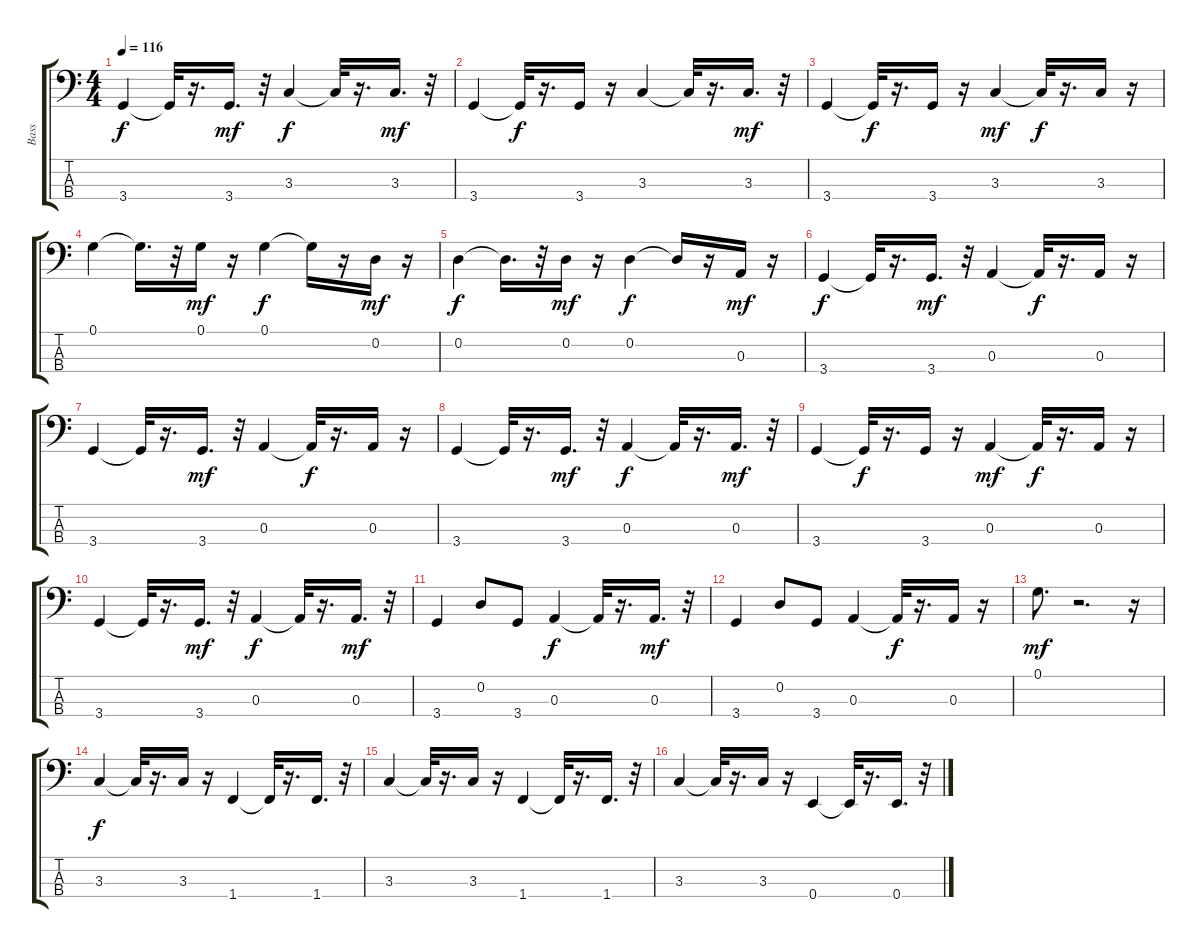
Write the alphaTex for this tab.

\track ("Bass    " "Bass    ") {instrument fretlessbass}
\staff {score tabs}
\tuning (G2 D2 A1 E1) {hide}
\ts (4 4)
\tempo 116
\clef f4
\ks c
3.4.4{dy f} 3.4{t}.32 r.16{d} 3.4.16{d dy mf} r.32 3.3.4{dy f} 3.3{t}.32 r.16{d} 3.3.16{d dy mf} r.32 |
3.4.4 3.4{t}.32{dy f} r.16{d} 3.4.16 r.16 3.3.4 3.3{t}.32 r.16{d} 3.3.16{d dy mf} r.32 |
3.4.4 3.4{t}.32{dy f} r.16{d} 3.4.16 r.16 3.3.4{dy mf} 3.3{t}.32{dy f} r.16{d} 3.3.16 r.16 |
0.1.4 0.1{t}.16{d} r.32 0.1.16{dy mf} r.16 0.1.4{dy f} 0.1{t}.16 r.16 0.2.16{dy mf} r.16 |
0.2.4{dy f} 0.2{t}.16{d} r.32 0.2.16{dy mf} r.16 0.2.4{dy f} 0.2{t}.16 r.16 0.3.16{dy mf} r.16 |
3.4.4{dy f} 3.4{t}.32 r.16{d} 3.4.16{d dy mf} r.32 0.3.4 0.3{t}.32{dy f} r.16{d} 0.3.16 r.16 |
3.4.4 3.4{t}.32 r.16{d} 3.4.16{d dy mf} r.32 0.3.4 0.3{t}.32{dy f} r.16{d} 0.3.16 r.16 |
3.4.4 3.4{t}.32 r.16{d} 3.4.16{d dy mf} r.32 0.3.4{dy f} 0.3{t}.32 r.16{d} 0.3.16{d dy mf} r.32 |
3.4.4 3.4{t}.32{dy f} r.16{d} 3.4.16 r.16 0.3.4{dy mf} 0.3{t}.32{dy f} r.16{d} 0.3.16 r.16 |
3.4.4 3.4{t}.32 r.16{d} 3.4.16{d dy mf} r.32 0.3.4{dy f} 0.3{t}.32 r.16{d} 0.3.16{d dy mf} r.32 |
3.4.4 0.2.8 3.4.8 0.3.4{dy f} 0.3{t}.32 r.16{d} 0.3.16{d dy mf} r.32 |
3.4.4 0.2.8 3.4.8 0.3.4 0.3{t}.32{dy f} r.16{d} 0.3.16 r.16 |
0.1.8{d dy mf} r.2{d} r.16 |
3.3.4{dy f} 3.3{t}.32 r.16{d} 3.3.16 r.16 1.4.4 1.4{t}.32 r.16{d} 1.4.16{d} r.32 |
3.3.4 3.3{t}.32 r.16{d} 3.3.16 r.16 1.4.4 1.4{t}.32 r.16{d} 1.4.16{d} r.32 |
3.3.4 3.3{t}.32 r.16{d} 3.3.16 r.16 0.4.4 0.4{t}.32 r.16{d} 0.4.16{d} r.32
